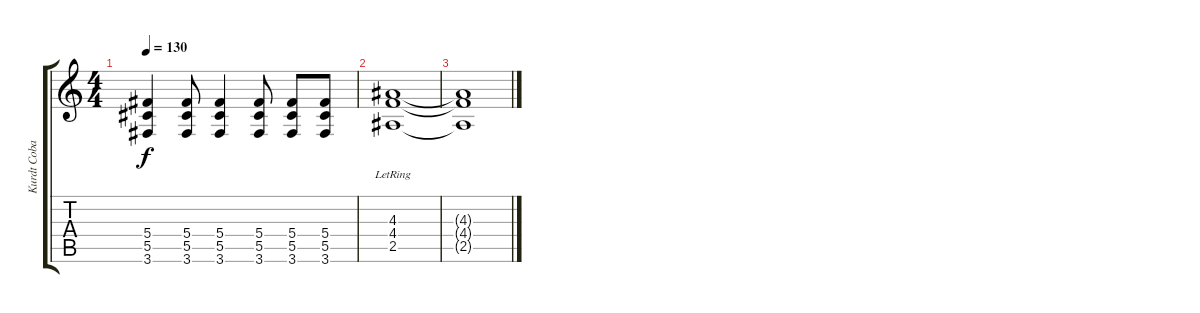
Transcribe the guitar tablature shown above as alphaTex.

\track ("Kurdt Cobain" "Kurdt Coba") {instrument overdrivenguitar}
\staff {score tabs}
\tuning (Eb4 Bb3 Gb3 Db3 Ab2 Eb2) {hide}
\ts (4 4)
\tempo 130
\clef g2
\ks c
(5.4 5.5 3.6).4{dy f} (5.4 5.5 3.6).8 (5.4 5.5 3.6).4 (5.4 5.5 3.6).8 (5.4 5.5 3.6).8 (5.4 5.5 3.6).8 |
(4.3{lr} 4.4{lr} 2.5{lr}).1 |
(4.3{t} 4.4{t} 2.5{t}).1
